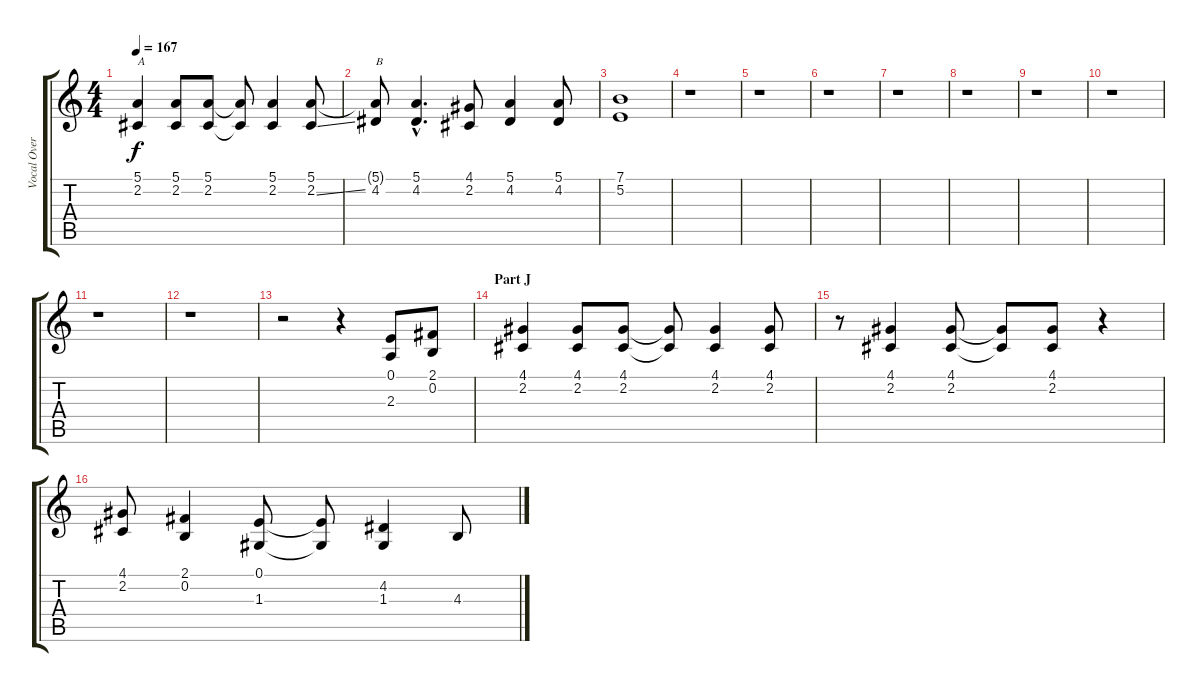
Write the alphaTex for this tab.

\track ("Vocal Overdubs (Hyde)" "Vocal Over") {instrument altosax}
\staff {score tabs}
\tuning (E4 B3 G3 D3 A2 E2) {hide}
\ts (4 4)
\tempo 167
\clef g2
\ks c
(5.1 2.2).4{txt "A" dy f} (5.1 2.2).8 (5.1 2.2).8 (5.1{t} 2.2{t}).8 (5.1 2.2).4 (5.1 2.2{ss}).8 |
(5.1{t} 4.2).8{txt "B"} (5.1{hac} 4.2{hac}).4{d} (4.1 2.2).8 (5.1 4.2).4 (5.1 4.2).8 |
(7.1 5.2).1 |
r.1 |
r.1 |
r.1 |
r.1 |
r.1 |
r.1 |
r.1 |
r.1 |
r.1 |
r.2 r.4 (0.1 2.3).8 (2.1 0.2).8 |
\section ("" "Part J")
(4.1 2.2).4 (4.1 2.2).8 (4.1 2.2).8 (4.1{t} 2.2{t}).8 (4.1 2.2).4 (4.1 2.2).8 |
r.8 (4.1 2.2).4 (4.1 2.2).8 (4.1{t} 2.2{t}).8 (4.1 2.2).8 r.4 |
(4.1 2.2).8 (2.1 0.2).4 (0.1 1.3).8 (0.1{t} 1.3{t}).8 (4.2 1.3).4 4.3.8
